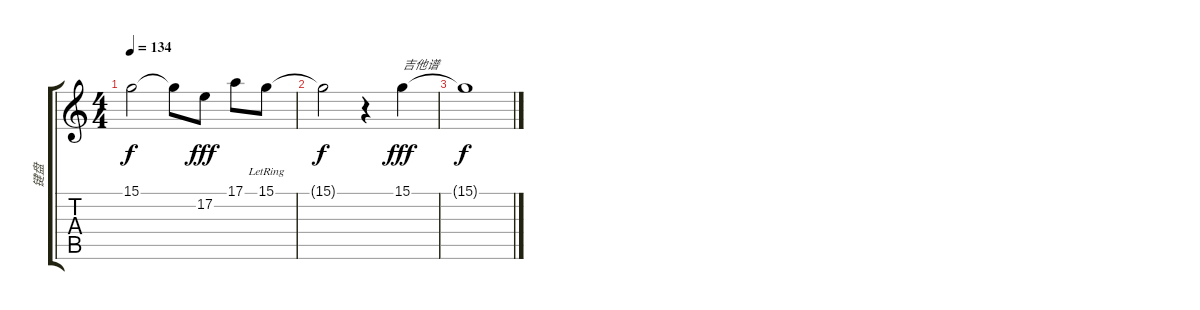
\track ("键盘" "键盘") {instrument lead2sawtooth}
\staff {score tabs}
\tuning (E4 B3 G3 D3 A2 E2) {hide}
\ts (4 4)
\tempo 134
\clef g2
\ks c
15.1{t}.2{dy f} 15.1{t}.8 17.2.8{dy fff} 17.1.8 15.1{lr}.8 |
15.1{t}.2{dy f} r.4 15.1.4{txt "吉他谱" dy fff} |
15.1{t}.1{dy f}
